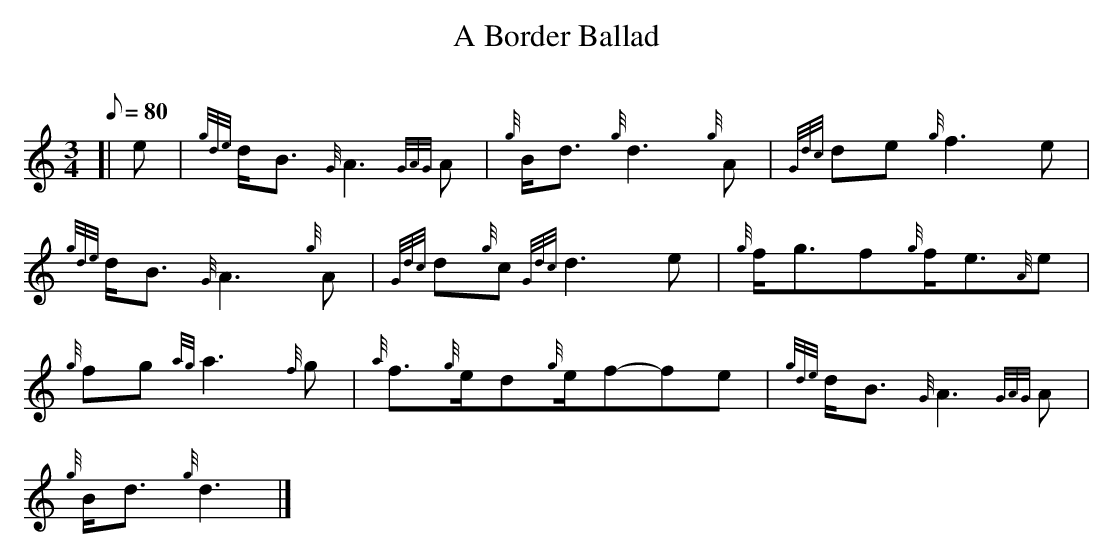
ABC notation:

X:1
T:A Border Ballad
M:3/4
L:1/8
Q:80
C:
K:HP
[| e | \
{gde}d/2B3/2{G}A3{GAG}A | \
{g}B/2d3/2{g}d3{g}A | \
{Gdc}de{g}f3e |
{gde}d/2B3/2{G}A3{g}A | \
{Gdc}d{g}c{Gdc}d3e | \
{g}f/2g3/2f{g}f/2e3/2{A}e |
{g}fg{ag}a3{f}g | \
{a}f3/2{g}e/2d{g}e/2f-fe | \
{gde}d/2B3/2{G}A3{GAG}A |
{g}B/2d3/2{g}d3|]
